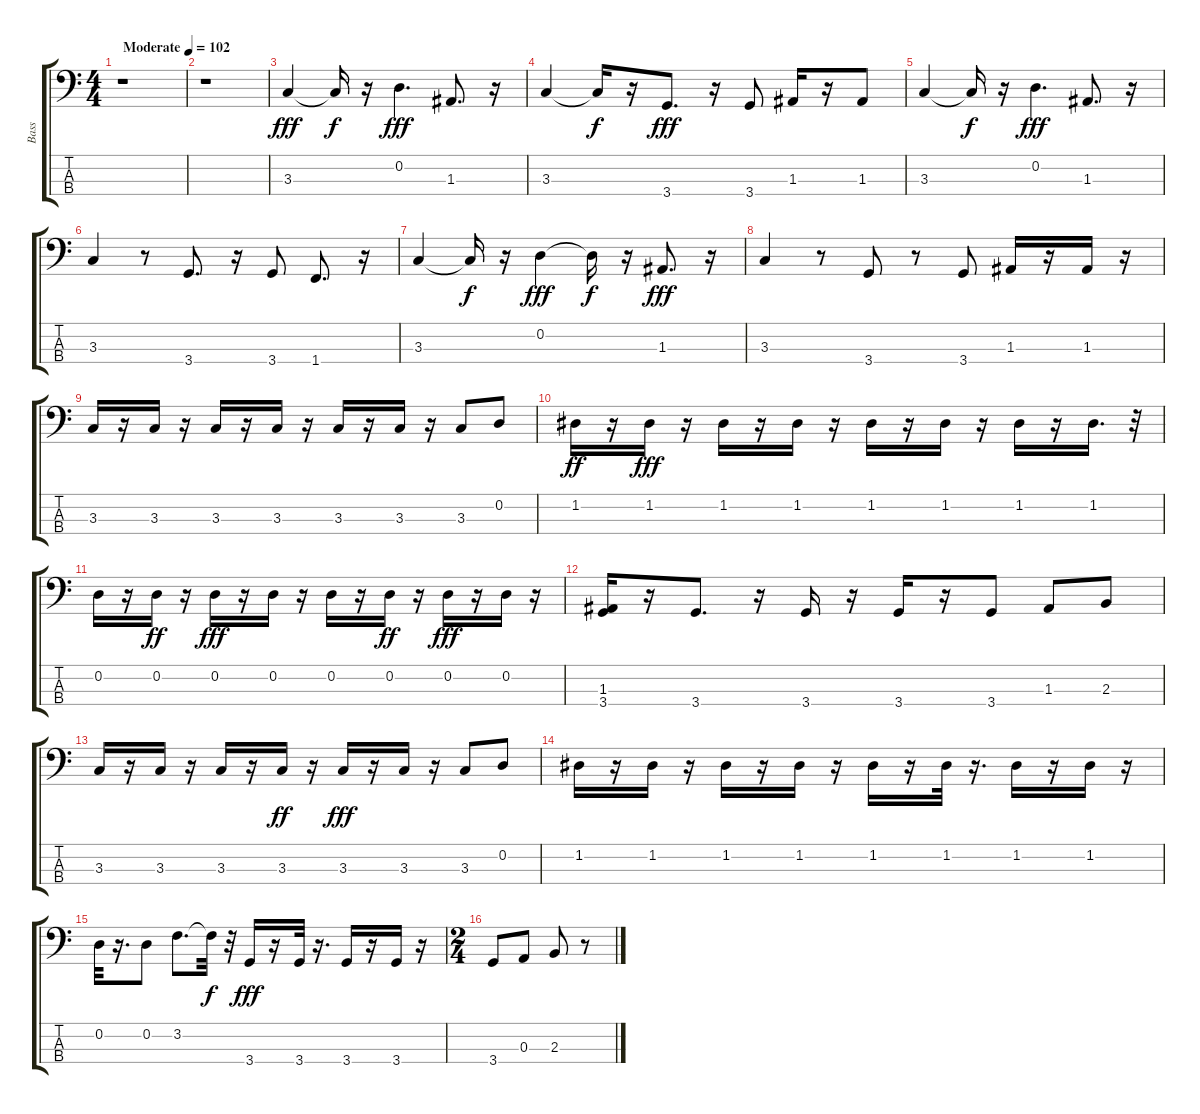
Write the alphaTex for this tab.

\track ("Bass" "Bass") {instrument electricbasspick}
\staff {score tabs}
\tuning (G2 D2 A1 E1) {hide}
\ts (4 4)
\tempo (102 "Moderate")
\clef f4
\ks c
r.1{dy fff instrument electricbasspick} |
r.1 |
3.3.4 3.3{t}.16{dy f} r.16 0.2.4{d dy fff} 1.3.8{d} r.16 |
3.3.4 3.3{t}.16{dy f} r.16 3.4.8{d dy fff} r.16 3.4.8 1.3.16 r.16 1.3.8 |
3.3.4 3.3{t}.16{dy f} r.16 0.2.4{d dy fff} 1.3.8{d} r.16 |
3.3.4 r.8 3.4.8{d} r.16 3.4.8 1.4.8{d} r.16 |
3.3.4 3.3{t}.16{dy f} r.16 0.2.4{dy fff} 0.2{t}.16{dy f} r.16 1.3.8{d dy fff} r.16 |
3.3.4 r.8 3.4.8 r.8 3.4.8 1.3.16 r.16 1.3.16 r.16 |
3.3.16 r.16 3.3.16 r.16 3.3.16 r.16 3.3.16 r.16 3.3.16 r.16 3.3.16 r.16 3.3.8 0.2.8 |
1.2.16{dy ff} r.16 1.2.16{dy fff} r.16 1.2.16 r.16 1.2.16 r.16 1.2.16 r.16 1.2.16 r.16 1.2.16 r.16 1.2.16{d} r.32 |
0.2.16 r.16 0.2.16{dy ff} r.16 0.2.16{dy fff} r.16 0.2.16 r.16 0.2.16 r.16 0.2.16{dy ff} r.16 0.2.16{dy fff} r.16 0.2.16 r.16 |
(1.3 3.4).16 r.16 3.4.8{d} r.16 3.4.16 r.16 3.4.16 r.16 3.4.8 1.3.8 2.3.8 |
3.3.16 r.16 3.3.16 r.16 3.3.16 r.16 3.3.16{dy ff} r.16 3.3.16{dy fff} r.16 3.3.16 r.16 3.3.8 0.2.8 |
1.2.16 r.16 1.2.16 r.16 1.2.16 r.16 1.2.16 r.16 1.2.16 r.16 1.2.32 r.16{d} 1.2.16 r.16 1.2.16 r.16 |
0.2.32 r.16{d} 0.2.8 3.2.8{d} 3.2{t}.32{dy f} r.32 3.4.16{dy fff} r.16 3.4.32 r.16{d} 3.4.16 r.16 3.4.16 r.16 |
\ts (2 4)
3.4.8 0.3.8 2.3.8 r.8
